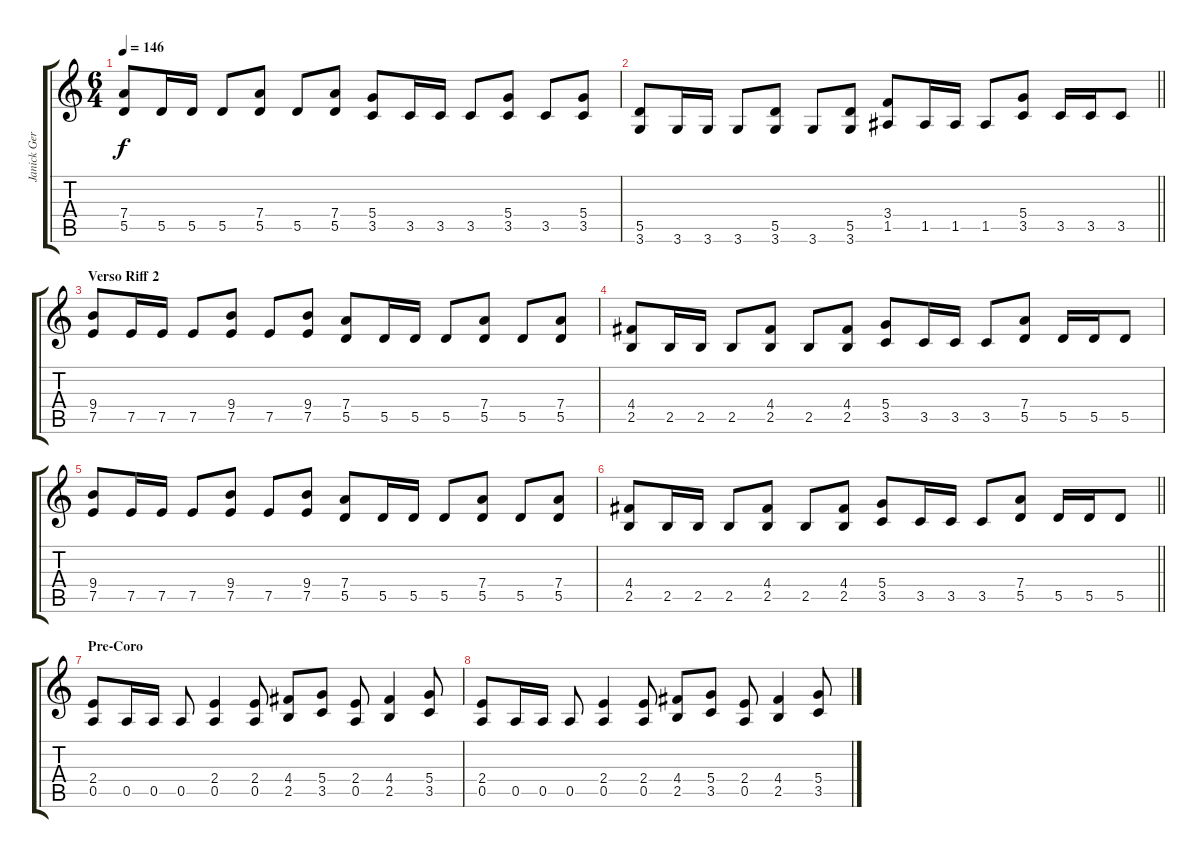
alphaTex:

\track ("Janick Gers" "Janick Ger") {instrument distortionguitar}
\staff {score tabs}
\tuning (E4 B3 G3 D3 A2 E2) {hide}
\ts (6 4)
\tempo 146
\clef g2
\ks c
(7.4 5.5).8{dy f} 5.5.16 5.5.16 5.5.8 (7.4 5.5).8 5.5.8 (7.4 5.5).8 (5.4 3.5).8 3.5.16 3.5.16 3.5.8 (5.4 3.5).8 3.5.8 (5.4 3.5).8 |
\barLineRight lightlight
(5.5 3.6).8 3.6.16 3.6.16 3.6.8 (5.5 3.6).8 3.6.8 (5.5 3.6).8 (3.4 1.5).8 1.5.16 1.5.16 1.5.8 (5.4 3.5).8 3.5.16 3.5.16 3.5.8 |
\section ("" "Verso Riff 2")
(9.4 7.5).8 7.5.16 7.5.16 7.5.8 (9.4 7.5).8 7.5.8 (9.4 7.5).8 (7.4 5.5).8 5.5.16 5.5.16 5.5.8 (7.4 5.5).8 5.5.8 (7.4 5.5).8 |
(4.4 2.5).8 2.5.16 2.5.16 2.5.8 (4.4 2.5).8 2.5.8 (4.4 2.5).8 (5.4 3.5).8 3.5.16 3.5.16 3.5.8 (7.4 5.5).8 5.5.16 5.5.16 5.5.8 |
(9.4 7.5).8 7.5.16 7.5.16 7.5.8 (9.4 7.5).8 7.5.8 (9.4 7.5).8 (7.4 5.5).8 5.5.16 5.5.16 5.5.8 (7.4 5.5).8 5.5.8 (7.4 5.5).8 |
\barLineRight lightlight
(4.4 2.5).8 2.5.16 2.5.16 2.5.8 (4.4 2.5).8 2.5.8 (4.4 2.5).8 (5.4 3.5).8 3.5.16 3.5.16 3.5.8 (7.4 5.5).8 5.5.16 5.5.16 5.5.8 |
\section ("" "Pre-Coro")
(2.4 0.5).8 0.5.16 0.5.16 0.5.8 (2.4 0.5).4 (2.4 0.5).8 (4.4 2.5).8 (5.4 3.5).8 (2.4 0.5).8 (4.4 2.5).4 (5.4 3.5).8 |
(2.4 0.5).8 0.5.16 0.5.16 0.5.8 (2.4 0.5).4 (2.4 0.5).8 (4.4 2.5).8 (5.4 3.5).8 (2.4 0.5).8 (4.4 2.5).4 (5.4 3.5).8
